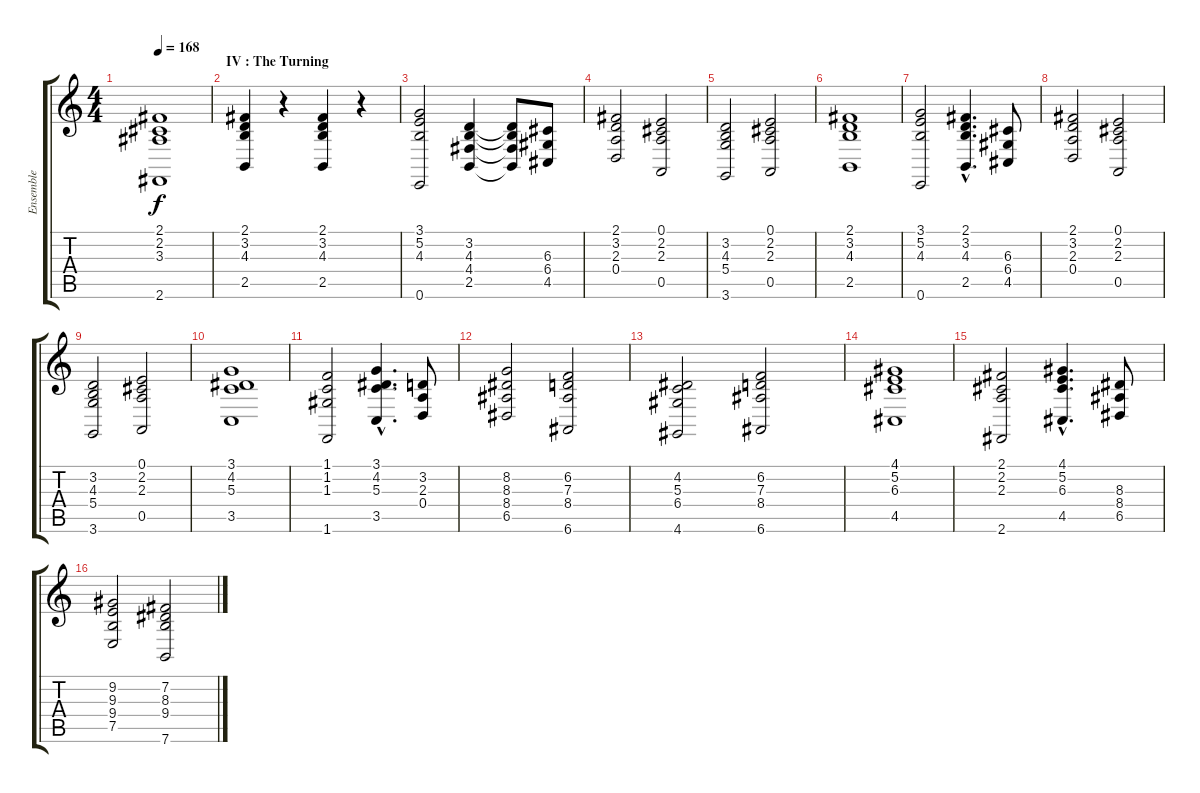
\track ("Ensemble" "Ensemble") {instrument stringensemble1}
\staff {score tabs}
\tuning (E4 B3 G3 D3 A2 E2) {hide}
\ts (4 4)
\tempo 168
\clef g2
\ks c
(2.1{t} 2.2{t} 3.3{t} 2.6{t}).1{dy f} |
\section ("" "IV : The Turning")
(2.1 3.2 4.3 2.5).4{volume 7 instrument stringensemble1} r.4 (2.1 3.2 4.3 2.5).4 r.4 |
(3.1 5.2 4.3 0.6).2 (3.2 4.3 4.4 2.5).4 (3.2{t} 4.3{t} 4.4{t} 2.5{t}).8 (6.3 6.4 4.5).8 |
(2.1 3.2 2.3 0.4).2 (0.1 2.2 2.3 0.5).2 |
(3.2 4.3 5.4 3.6).2 (0.1 2.2 2.3 0.5).2 |
(2.1 3.2 4.3 2.5).1 |
(3.1 5.2 4.3 0.6).2 (2.1{hac} 3.2{hac} 4.3{hac} 2.5{hac}).4{d} (6.3 6.4 4.5).8 |
(2.1 3.2 2.3 0.4).2 (0.1 2.2 2.3 0.5).2 |
(3.2 4.3 5.4 3.6).2 (0.1 2.2 2.3 0.5).2 |
\section ("" "")
(3.1 4.2 5.3 3.5).1 |
(1.1 1.2 1.3 1.6).2 (3.1{hac} 4.2{hac} 5.3{hac} 3.5{hac}).4{d} (3.2 2.3 0.4).8 |
(8.2 8.3 8.4 6.5).2 (6.2 7.3 8.4 6.6).2 |
(4.2 5.3 6.4 4.6).2 (6.2 7.3 8.4 6.6).2 |
\section ("" "")
(4.1 5.2 6.3 4.5).1 |
(2.1 2.2 2.3 2.6).2 (4.1{hac} 5.2{hac} 6.3{hac} 4.5{hac}).4{d} (8.3 8.4 6.5).8 |
(9.2 9.3 9.4 7.5).2 (7.2 8.3 9.4 7.6).2
